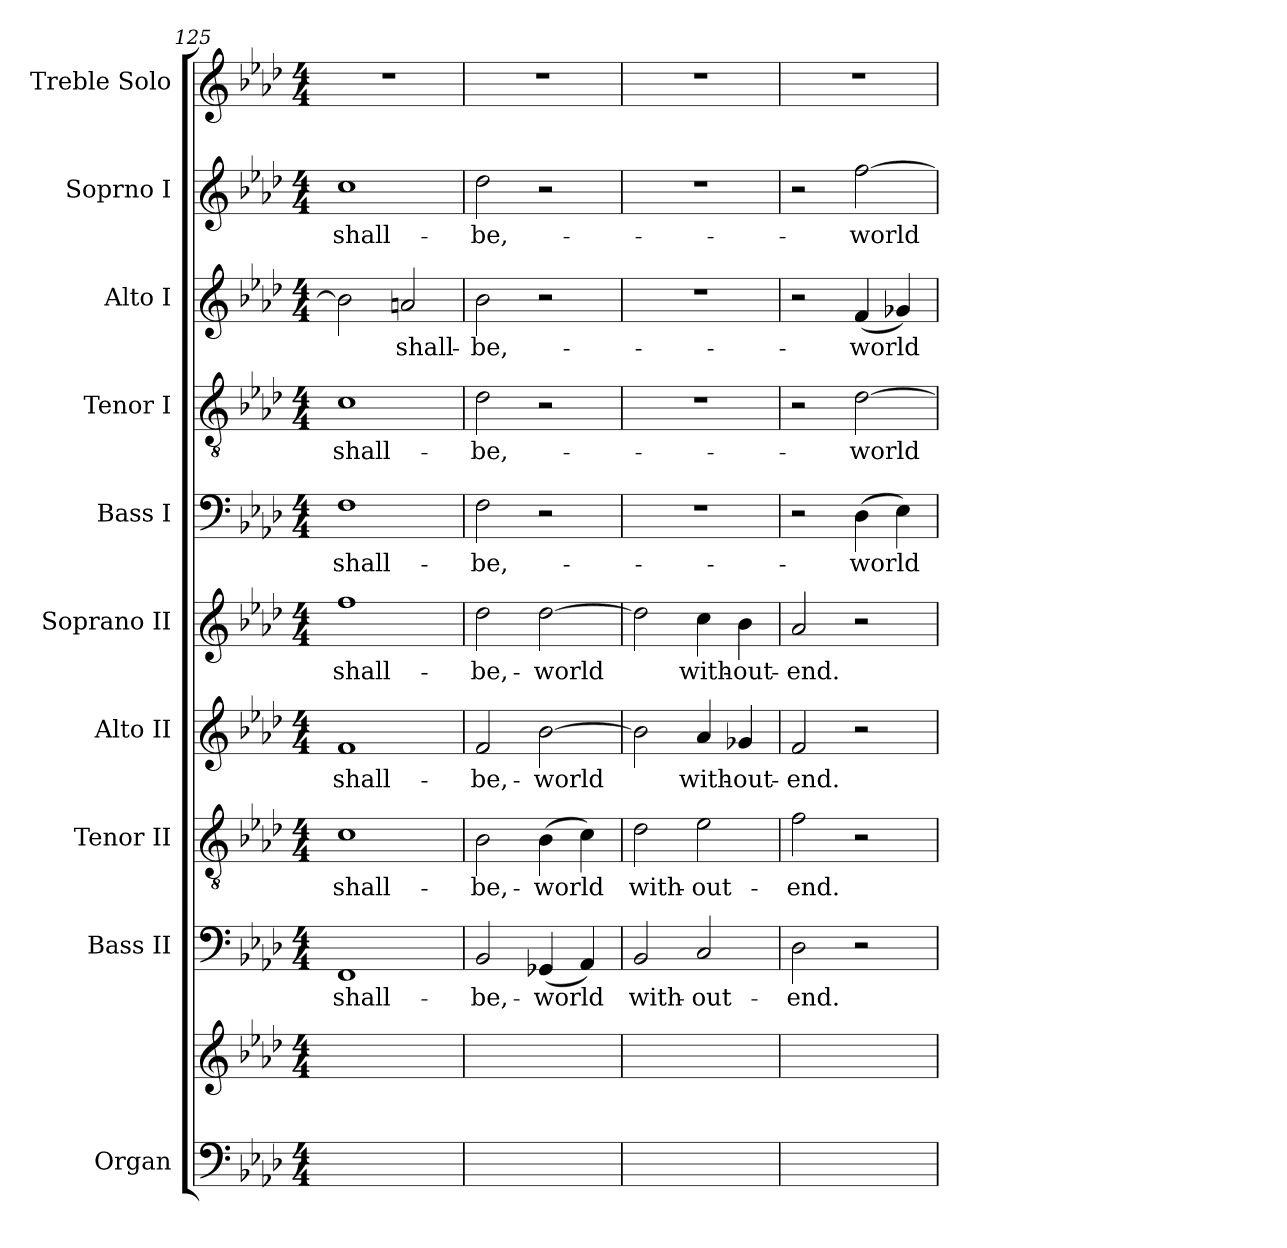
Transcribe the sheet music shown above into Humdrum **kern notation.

**kern	**kern	**kern	**text	**kern	**text	**kern	**text	**kern	**text	**kern	**text	**kern	**text	**kern	**text	**kern	**text	**kern
*part10	*part10	*part9	*part9	*part8	*part8	*part7	*part7	*part6	*part6	*part5	*part5	*part4	*part4	*part3	*part3	*part2	*part2	*part1
*staff11	*staff10	*staff9	*staff9	*staff8	*staff8	*staff7	*staff7	*staff6	*staff6	*staff5	*staff5	*staff4	*staff4	*staff3	*staff3	*staff2	*staff2	*staff1
*I"Organ	*	*I"Bass II	*	*I"Tenor II	*	*I"Alto II	*	*I"Soprano II	*	*I"Bass I	*	*I"Tenor I	*	*I"Alto I	*	*I"Soprno I	*	*I"Treble Solo
*I'Org.	*	*	*	*	*	*	*	*	*	*	*	*	*	*	*	*	*	*I'Tr. So.
*clefF4	*clefG2	*clefF4	*	*clefGv2	*	*clefG2	*	*clefG2	*	*clefF4	*	*clefGv2	*	*clefG2	*	*clefG2	*	*clefG2
*k[b-e-a-d-]	*k[b-e-a-d-]	*k[b-e-a-d-]	*	*k[b-e-a-d-]	*	*k[b-e-a-d-]	*	*k[b-e-a-d-]	*	*k[b-e-a-d-]	*	*k[b-e-a-d-]	*	*k[b-e-a-d-]	*	*k[b-e-a-d-]	*	*k[b-e-a-d-]
*A-:	*A-:	*A-:	*	*A-:	*	*A-:	*	*A-:	*	*A-:	*	*A-:	*	*A-:	*	*A-:	*	*A-:
*M4/4	*M4/4	*M4/4	*	*M4/4	*	*M4/4	*	*M4/4	*	*M4/4	*	*M4/4	*	*M4/4	*	*M4/4	*	*M4/4
=125	=125	=125	=125	=125	=125	=125	=125	=125	=125	=125	=125	=125	=125	=125	=125	=125	=125	=125
!	!	!	!LO:LY:b:color=#000000	!	!	!	!	!	!	!	!	!	!	!	!	!	!	!
!	!	!	!	!	!LO:LY:b:color=#000000	!	!	!	!	!	!	!	!	!	!	!	!	!
!	!	!	!	!	!	!	!LO:LY:b:color=#000000	!	!	!	!	!	!	!	!	!	!	!
!	!	!	!	!	!	!	!	!	!LO:LY:b:color=#000000	!	!	!	!	!	!	!	!	!
!	!	!	!	!	!	!	!	!	!	!	!LO:LY:b:color=#000000	!	!	!	!	!	!	!
!	!	!	!	!	!	!	!	!	!	!	!	!	!LO:LY:b:color=#000000	!	!	!	!	!
!	!	!	!	!	!	!	!	!	!	!	!	!	!	!	!	!	!LO:LY:b:color=#000000	!
1Fiyy 1ciyy	2fi\yy 2b-iyy 2cciyy 2ffiyy	1FFi	-shall-	1ci	-shall-	1fi	-shall-	1ffi	-shall-	1Fi	-shall-	1ci	-shall-	2b-i\]	.	1cci	shall-	1r
!	!	!	!	!	!	!	!	!	!	!	!	!	!	!	!LO:LY:b:color=#000000	!	!	!
.	2ai/yy	.	.	.	.	.	.	.	.	.	.	.	.	2ani/	shall-	.	.	.
=126	=126	=126	=126	=126	=126	=126	=126	=126	=126	=126	=126	=126	=126	=126	=126	=126	=126	=126
!	!	!	!LO:LY:b:color=#000000	!	!	!	!	!	!	!	!	!	!	!	!	!	!	!
!	!	!	!	!	!LO:LY:b:color=#000000	!	!	!	!	!	!	!	!	!	!	!	!	!
!	!	!	!	!	!	!	!LO:LY:b:color=#000000	!	!	!	!	!	!	!	!	!	!	!
!	!	!	!	!	!	!	!	!	!LO:LY:b:color=#000000	!	!	!	!	!	!	!	!	!
!	!	!	!	!	!	!	!	!	!	!	!LO:LY:b:color=#000000	!	!	!	!	!	!	!
!	!	!	!	!	!	!	!	!	!	!	!	!	!LO:LY:b:color=#000000	!	!	!	!	!
!	!	!	!	!	!	!	!	!	!	!	!	!	!	!	!LO:LY:b:color=#000000	!	!	!
!	!	!	!	!	!	!	!	!	!	!	!	!	!	!	!	!	!LO:LY:b:color=#000000	!
2BB-i\yy 2B-iyy	2fi/yy 2b-iyy 2dd-iyy	2BB-i/	-be,-	2B-i\	-be,-	2fi/	-be,-	2dd-i\	-be,-	2Fi\	-be,-	2d-i\	-be,-	2b-i\	-be,-	2dd-i\	-be,-	1r
!	!	!	!LO:LY:b:color=#000000	!	!	!	!	!	!	!	!	!	!	!	!	!	!	!
!	!	!	!	!	!LO:LY:b:color=#000000	!	!	!	!	!	!	!	!	!	!	!	!	!
!	!	!	!	!	!	!	!LO:LY:b:color=#000000	!	!	!	!	!	!	!	!	!	!	!
!	!	!	!	!	!	!	!	!	!LO:LY:b:color=#000000	!	!	!	!	!	!	!	!	!
4GG-i/yy	[<2b-i\yy [>2dd-iyy	(4GG-Xi/	-world	(4B-i\	-world	[>2b-i\	-world	[>2dd-i\	-world	2r	.	2r	.	2r	.	2r	.	.
4AA-i/yy	.	4AA-i/)	.	4ci\)	.	.	.	.	.	.	.	.	.	.	.	.	.	.
!!LO:LB:g=z
=127	=127	=127	=127	=127	=127	=127	=127	=127	=127	=127	=127	=127	=127	=127	=127	=127	=127	=127
*	*^	*	*	*	*	*	*	*	*	*	*	*	*	*	*	*	*	*
!	!	!	!	!LO:LY:b:color=#000000	!	!	!	!	!	!	!	!	!	!	!	!	!	!	!
!	!	!	!	!	!	!LO:LY:b:color=#000000	!	!	!	!	!	!	!	!	!	!	!	!	!
2BB-i/yy	2b-i/yy] 2dd-iyy]	2d-i\yy	2BB-i/	with-	2d-i\	with-	2b-i\]	.	2dd-i\]	.	1r	.	1r	.	1r	.	1r	.	1r
!	!	!	!	!LO:LY:b:color=#000000	!	!	!	!	!	!	!	!	!	!	!	!	!	!	!
!	!	!	!	!	!	!LO:LY:b:color=#000000	!	!	!	!	!	!	!	!	!	!	!	!	!
!	!	!	!	!	!	!	!	!LO:LY:b:color=#000000	!	!	!	!	!	!	!	!	!	!	!
!	!	!	!	!	!	!	!	!	!	!LO:LY:b:color=#000000	!	!	!	!	!	!	!	!	!
2Ci/yy	4a-i/yy 4cciyy	2e-i\yy	2Ci/	-out-	2e-i\	-out-	4a-i/	with-	4cci\	with-	.	.	.	.	.	.	.	.	.
!	!	!	!	!	!	!	!	!LO:LY:b:color=#000000	!	!	!	!	!	!	!	!	!	!	!
!	!	!	!	!	!	!	!	!	!	!LO:LY:b:color=#000000	!	!	!	!	!	!	!	!	!
.	4g-i/yy 4b-iyy	.	.	.	.	.	4g-Xi/	-out-	4b-i\	-out-	.	.	.	.	.	.	.	.	.
=128	=128	=128	=128	=128	=128	=128	=128	=128	=128	=128	=128	=128	=128	=128	=128	=128	=128	=128	=128
*^	*	*	*	*	*	*	*	*	*	*	*	*	*	*	*	*	*	*	*
!	!	!	!	!	!LO:LY:b:color=#000000	!	!	!	!	!	!	!	!	!	!	!	!	!	!	!
!	!	!	!	!	!	!	!LO:LY:b:color=#000000	!	!	!	!	!	!	!	!	!	!	!	!	!
!	!	!	!	!	!	!	!	!	!LO:LY:b:color=#000000	!	!	!	!	!	!	!	!	!	!	!
!	!	!	!	!	!	!	!	!	!	!	!LO:LY:b:color=#000000	!	!	!	!	!	!	!	!	!
2D-i\yy	2ryy	2fi/yy 2a-iyy	2ryy	2D-i\	-end.-	2fi\	-end.-	2fi/	-end.-	2a-i/	-end.-	2r	.	2r	.	2r	.	2r	.	1r
!	!	!	!	!	!	!	!	!	!	!	!	!	!LO:LY:b:color=#000000	!	!	!	!	!	!	!
!	!	!	!	!	!	!	!	!	!	!	!	!	!	!	!LO:LY:b:color=#000000	!	!	!	!	!
!	!	!	!	!	!	!	!	!	!	!	!	!	!	!	!	!	!LO:LY:b:color=#000000	!	!	!
!	!	!	!	!	!	!	!	!	!	!	!	!	!	!	!	!	!	!	!LO:LY:b:color=#000000	!
[>2d-i\yy	4D-i\yy	[>2ffi\yy	4fi/yy	2r	.	2r	.	2r	.	2r	.	(4D-i\	-world	[>2d-i\	-world	(4fi/	-world	[>2ffi\	-world	.
.	4E-i\yy	.	4g-i/yy	.	.	.	.	.	.	.	.	4E-i\)	.	.	.	4g-Xi/)	.	.	.	.
*v	*v	*	*	*	*	*	*	*	*	*	*	*	*	*	*	*	*	*	*	*
*	*v	*v	*	*	*	*	*	*	*	*	*	*	*	*	*	*	*	*	*
=	=	=	=	=	=	=	=	=	=	=	=	=	=	=	=	=	=	=
*-	*-	*-	*-	*-	*-	*-	*-	*-	*-	*-	*-	*-	*-	*-	*-	*-	*-	*-
